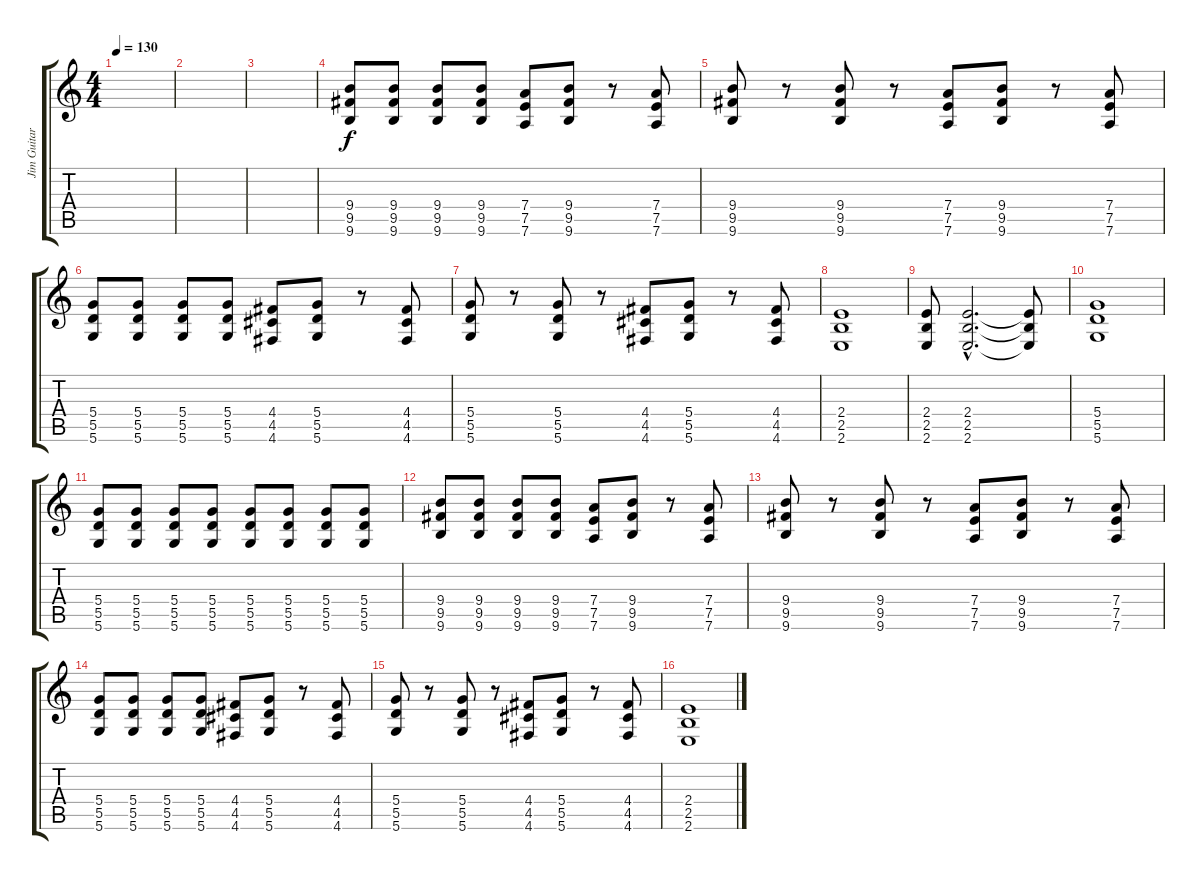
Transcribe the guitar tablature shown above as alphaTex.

\track ("Jim Guitar" "Jim Guitar") {instrument electricguitarclean}
\staff {score tabs}
\tuning (E4 B3 G3 D3 A2 D2) {hide}
\ts (4 4)
\tempo 130
\clef g2
\ks c
|
|
|
(9.4 9.5 9.6).8{instrument distortionguitar} (9.4 9.5 9.6).8 (9.4 9.5 9.6).8 (9.4 9.5 9.6).8 (7.4 7.5 7.6).8 (9.4 9.5 9.6).8 r.8 (7.4 7.5 7.6).8 |
(9.4 9.5 9.6).8 r.8 (9.4 9.5 9.6).8 r.8 (7.4 7.5 7.6).8 (9.4 9.5 9.6).8 r.8 (7.4 7.5 7.6).8 |
(5.4 5.5 5.6).8 (5.4 5.5 5.6).8 (5.4 5.5 5.6).8 (5.4 5.5 5.6).8 (4.4 4.5 4.6).8 (5.4 5.5 5.6).8 r.8 (4.4 4.5 4.6).8 |
(5.4 5.5 5.6).8 r.8 (5.4 5.5 5.6).8 r.8 (4.4 4.5 4.6).8 (5.4 5.5 5.6).8 r.8 (4.4 4.5 4.6).8 |
(2.4 2.5 2.6).1 |
(2.4 2.5 2.6).8 (2.4{hac} 2.5{hac} 2.6{hac}).2{d} (2.4{t} 2.5{t} 2.6{t}).8 |
(5.4 5.5 5.6).1 |
(5.4 5.5 5.6).8 (5.4 5.5 5.6).8 (5.4 5.5 5.6).8 (5.4 5.5 5.6).8 (5.4 5.5 5.6).8 (5.4 5.5 5.6).8 (5.4 5.5 5.6).8 (5.4 5.5 5.6).8 |
(9.4 9.5 9.6).8{instrument distortionguitar} (9.4 9.5 9.6).8 (9.4 9.5 9.6).8 (9.4 9.5 9.6).8 (7.4 7.5 7.6).8 (9.4 9.5 9.6).8 r.8 (7.4 7.5 7.6).8 |
(9.4 9.5 9.6).8 r.8 (9.4 9.5 9.6).8 r.8 (7.4 7.5 7.6).8 (9.4 9.5 9.6).8 r.8 (7.4 7.5 7.6).8 |
(5.4 5.5 5.6).8 (5.4 5.5 5.6).8 (5.4 5.5 5.6).8 (5.4 5.5 5.6).8 (4.4 4.5 4.6).8 (5.4 5.5 5.6).8 r.8 (4.4 4.5 4.6).8 |
(5.4 5.5 5.6).8 r.8 (5.4 5.5 5.6).8 r.8 (4.4 4.5 4.6).8 (5.4 5.5 5.6).8 r.8 (4.4 4.5 4.6).8 |
(2.4 2.5 2.6).1
